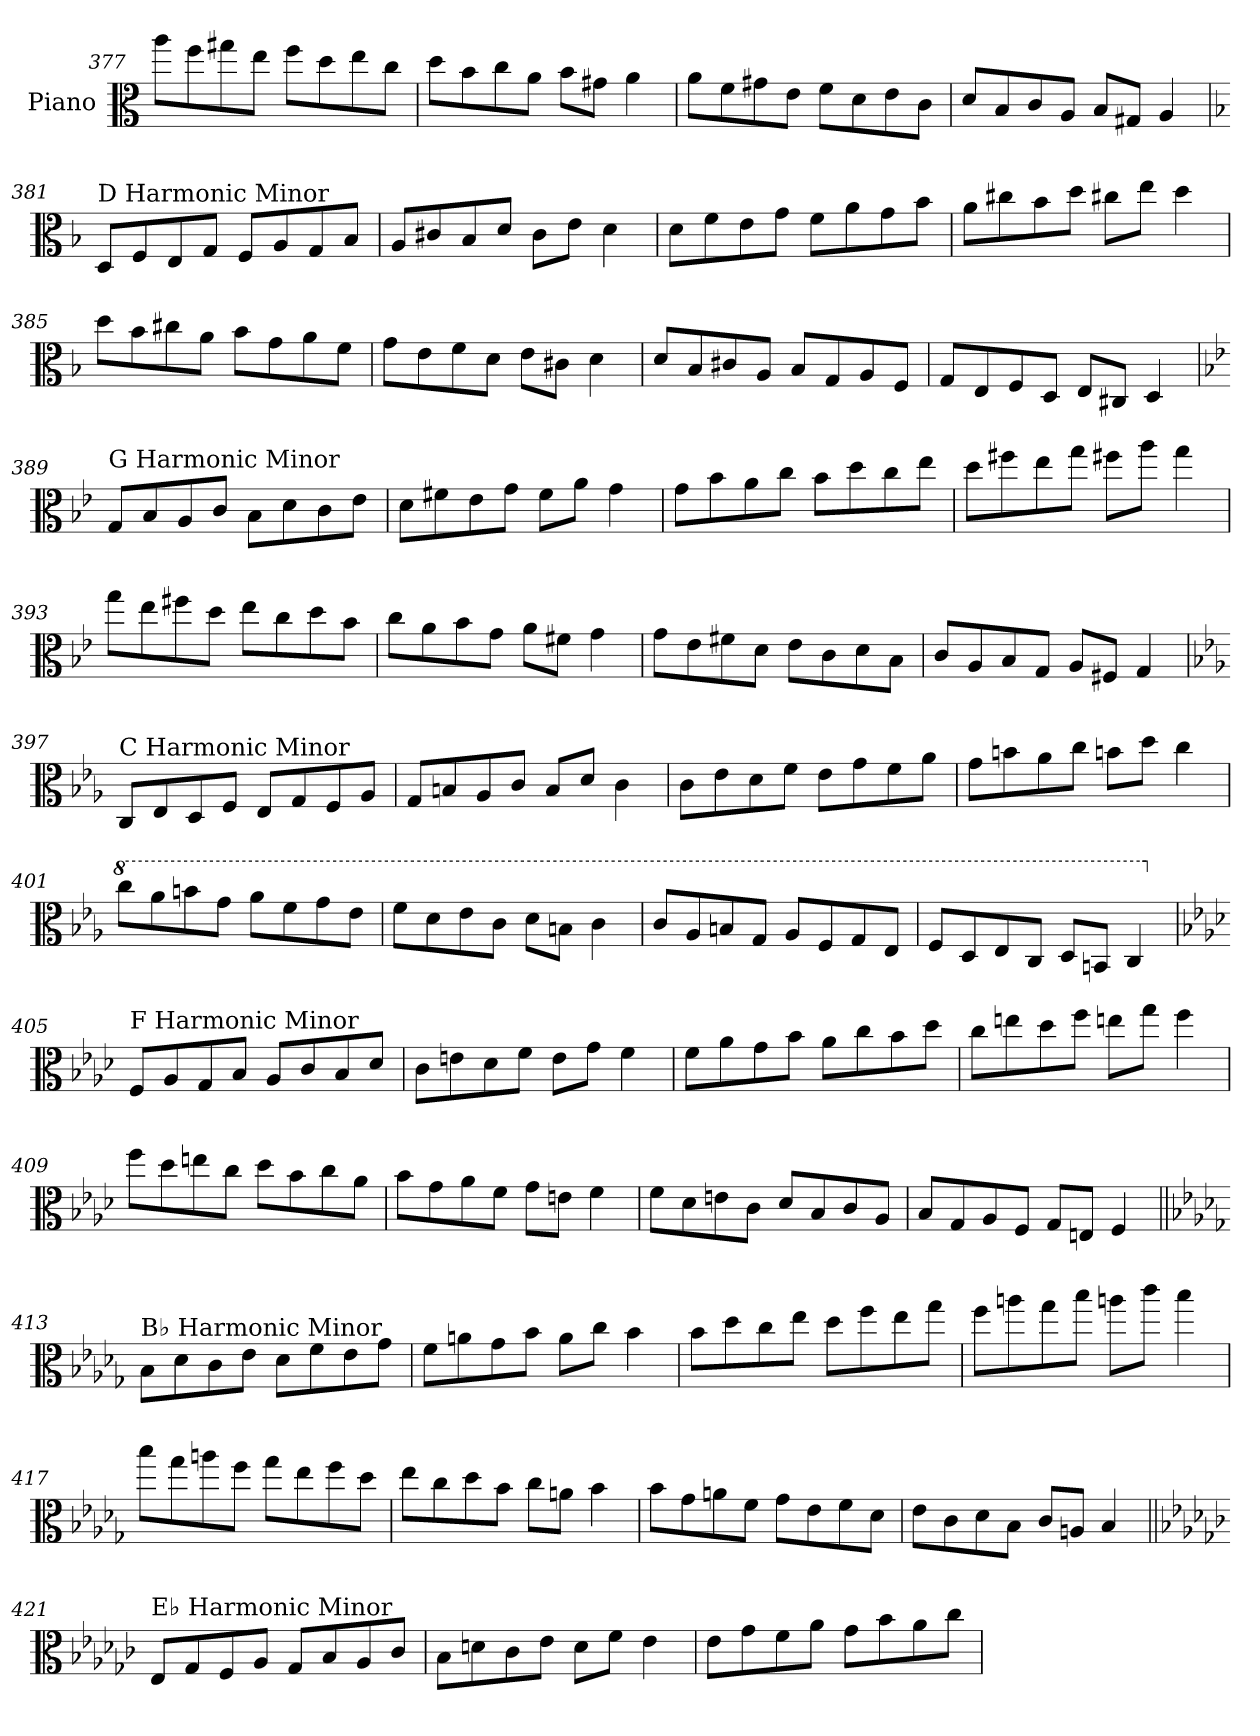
**kern
*part1
*staff1
*I"Piano
*I'Pno.
!!LO:LB:g=z
*clefC3
*k[]
=377
8aa\L
8ff\
8gg#X\
8ee\J
8ff\L
8dd\
8ee\
8cc\J
=378
8dd\L
8b\
8cc\
8a\J
8b\L
8g#X\J
4a\
=379
8a\L
8f\
8g#X\
8e\J
8f\L
8d\
8e\
8c\J
=380
8d/L
8B/
8c/
8A/J
8B/L
8G#X/J
4A/
!!LO:LB:g=z
=381
*k[b-]
!LO:TX:a:t=D Harmonic Minor
8D/L
8F/
8E/
8G/J
8F/L
8A/
8G/
8B-/J
=382
8A/L
8c#X/
8B-/
8d/J
8c#\L
8e\J
4d\
=383
8d\L
8f\
8e\
8g\J
8f\L
8a\
8g\
8b-\J
=384
8a\L
8cc#X\
8b-\
8dd\J
8cc#X\L
8ee\J
4dd\
!!LO:LB:g=z
=385
8dd\L
8b-\
8cc#X\
8a\J
8b-\L
8g\
8a\
8f\J
=386
8g\L
8e\
8f\
8d\J
8e\L
8c#X\J
4d\
=387
8d/L
8B-/
8c#X/
8A/J
8B-/L
8G/
8A/
8F/J
=388
8G/L
8E/
8F/
8D/J
8E/L
8C#X/J
4D/
!!LO:LB:g=z
=389
*k[b-e-]
!LO:TX:a:t=G Harmonic Minor
8G/L
8B-/
8A/
8c/J
8B-\L
8d\
8c\
8e-\J
=390
8d\L
8f#X\
8e-\
8g\J
8f#\L
8a\J
4g\
=391
8g\L
8b-\
8a\
8cc\J
8b-\L
8dd\
8cc\
8ee-\J
=392
8dd\L
8ff#X\
8ee-\
8gg\J
8ff#X\L
8aa\J
4gg\
!!LO:LB:g=z
=393
8gg\L
8ee-\
8ff#X\
8dd\J
8ee-\L
8cc\
8dd\
8b-\J
=394
8cc\L
8a\
8b-\
8g\J
8a\L
8f#X\J
4g\
=395
8g\L
8e-\
8f#X\
8d\J
8e-\L
8c\
8d\
8B-\J
=396
8c/L
8A/
8B-/
8G/J
8A/L
8F#X/J
4G/
!!LO:LB:g=z
=397
*k[b-e-a-]
!LO:TX:a:t=C Harmonic Minor
8C/L
8E-/
8D/
8F/J
8E-/L
8G/
8F/
8A-/J
=398
8G/L
8Bn/
8A-/
8c/J
8B/L
8d/J
4c\
=399
8c\L
8e-\
8d\
8f\J
8e-\L
8g\
8f\
8a-\J
=400
8g\L
8bn\
8a-\
8cc\J
8bn\L
8dd\J
4cc\
!!LO:LB:g=z
=401
*8va
8ccc\L
8aa-\
8bbn\
8gg\J
8aa-\L
8ff\
8gg\
8ee-\J
=402
8ff\L
8dd\
8ee-\
8cc\J
8dd\L
8bn\J
4cc\
=403
8cc/L
8a-/
8bn/
8g/J
8a-/L
8f/
8g/
8e-/J
=404
8f/L
8d/
8e-/
8c/J
8d/L
8Bn/J
4c/
!!LO:PB:g=z
=405
*k[b-e-a-d-]
*X8va
!LO:TX:a:t=F Harmonic Minor
8F/L
8A-/
8G/
8B-/J
8A-/L
8c/
8B-/
8d-/J
=406
8c\L
8en\
8d-\
8f\J
8e\L
8g\J
4f\
=407
8f\L
8a-\
8g\
8b-\J
8a-\L
8cc\
8b-\
8dd-\J
=408
8cc\L
8een\
8dd-\
8ff\J
8een\L
8gg\J
4ff\
!!LO:LB:g=z
=409
8ff\L
8dd-\
8een\
8cc\J
8dd-\L
8b-\
8cc\
8a-\J
=410
8b-\L
8g\
8a-\
8f\J
8g\L
8en\J
4f\
=411
8f\L
8d-\
8en\
8c\J
8d-/L
8B-/
8c/
8A-/J
=412
8B-/L
8G/
8A-/
8F/J
8G/L
8En/J
4F/
!!LO:LB:g=z
=413||
*k[b-e-a-d-g-]
!LO:TX:a:t=B♭ Harmonic Minor
8B-\L
8d-\
8c\
8e-\J
8d-\L
8f\
8e-\
8g-\J
=414
8f\L
8an\
8g-\
8b-\J
8a\L
8cc\J
4b-\
=415
8b-\L
8dd-\
8cc\
8ee-\J
8dd-\L
8ff\
8ee-\
8gg-\J
=416
8ff\L
8aan\
8gg-\
8bb-\J
8aan\L
8ccc\J
4bb-\
!!LO:LB:g=z
=417
8bb-\L
8gg-\
8aan\
8ff\J
8gg-\L
8ee-\
8ff\
8dd-\J
=418
8ee-\L
8cc\
8dd-\
8b-\J
8cc\L
8an\J
4b-\
=419
8b-\L
8g-\
8an\
8f\J
8g-\L
8e-\
8f\
8d-\J
=420
8e-\L
8c\
8d-\
8B-\J
8c/L
8An/J
4B-/
!!LO:LB:g=z
=421||
*k[b-e-a-d-g-c-]
!LO:TX:a:t=E♭ Harmonic Minor
8E-/L
8G-/
8F/
8A-/J
8G-/L
8B-/
8A-/
8c-/J
=422
8B-\L
8dn\
8c-\
8e-\J
8d\L
8f\J
4e-\
=423
8e-\L
8g-\
8f\
8a-\J
8g-\L
8b-\
8a-\
8cc-\J
=
*-
